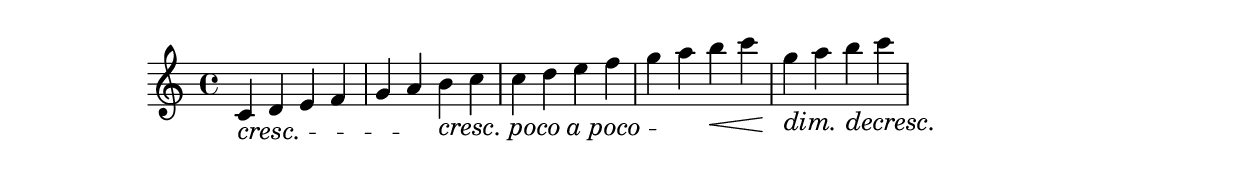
% Do not edit this file; it is automatically
% generated from Documentation/snippets/new
% This file is in the public domain.
%% Note: this file works from version 2.13.20
\version "2.13.20"

\header {
%% Translation of GIT committish: e0aa246e0ed1a86dc41a99ab79bff822d3320aa7

  texidoces = "
Los objetos de extensión \cresc, \dim y \decresc ahora se pueden
redefinir como operadores postfijos y producir un solo objeto de
extensión de texto.  La definición de extensores personalizados
también es fácil.  Se pueden mezclar con facilidad los crescendi
textuales y en forma de reguladores. \< y \> producen reguladores
gráficos de forma predeterminada, \cresc etc. producen elementos
extensores de texto de forma predeterminada.

"

  doctitlees = "Objetos extensores de texto postfijos para dinámica"

  lsrtags = "expressive-marks, tweaks-and-overrides"
  texidoc = "The \cresc, \dim and \decresc spanners can now be redefined as
postfix operators and produce one text spanner.  Defining custom spanners is
also easy.  Hairpin and text crescendi can be easily mixed. \< and \> produce
hairpins by default, \cresc etc. produce text spanners by default.
"
  doctitle = "Dynamics text spanner postfix"
} % begin verbatim


% Some sample text dynamic spanners, to be used as postfix operators
crpoco =
#(make-music 'CrescendoEvent
             'span-direction START
             'span-type 'text
             'span-text "cresc. poco a poco")
% Redefine the existing \cresc, \dim and \decresc commands to use postfix syntax
cresc =
#(make-music 'CrescendoEvent
             'span-direction START
             'span-type 'text
             'span-text "cresc.")
dim =
#(make-music 'DecrescendoEvent
             'span-direction START
             'span-type 'text
             'span-text "dim.")
decresc =
#(make-music 'DecrescendoEvent
             'span-direction START
             'span-type 'text
             'span-text "decresc.")

\relative c' {
  c4\cresc d4 e4 f4 |
  g4 a4\! b4\crpoco c4 |
  c4 d4 e4 f4 |
  g4 a4\! b4\< c4 |
  g4\dim a4 b4\decresc c4\!
}

